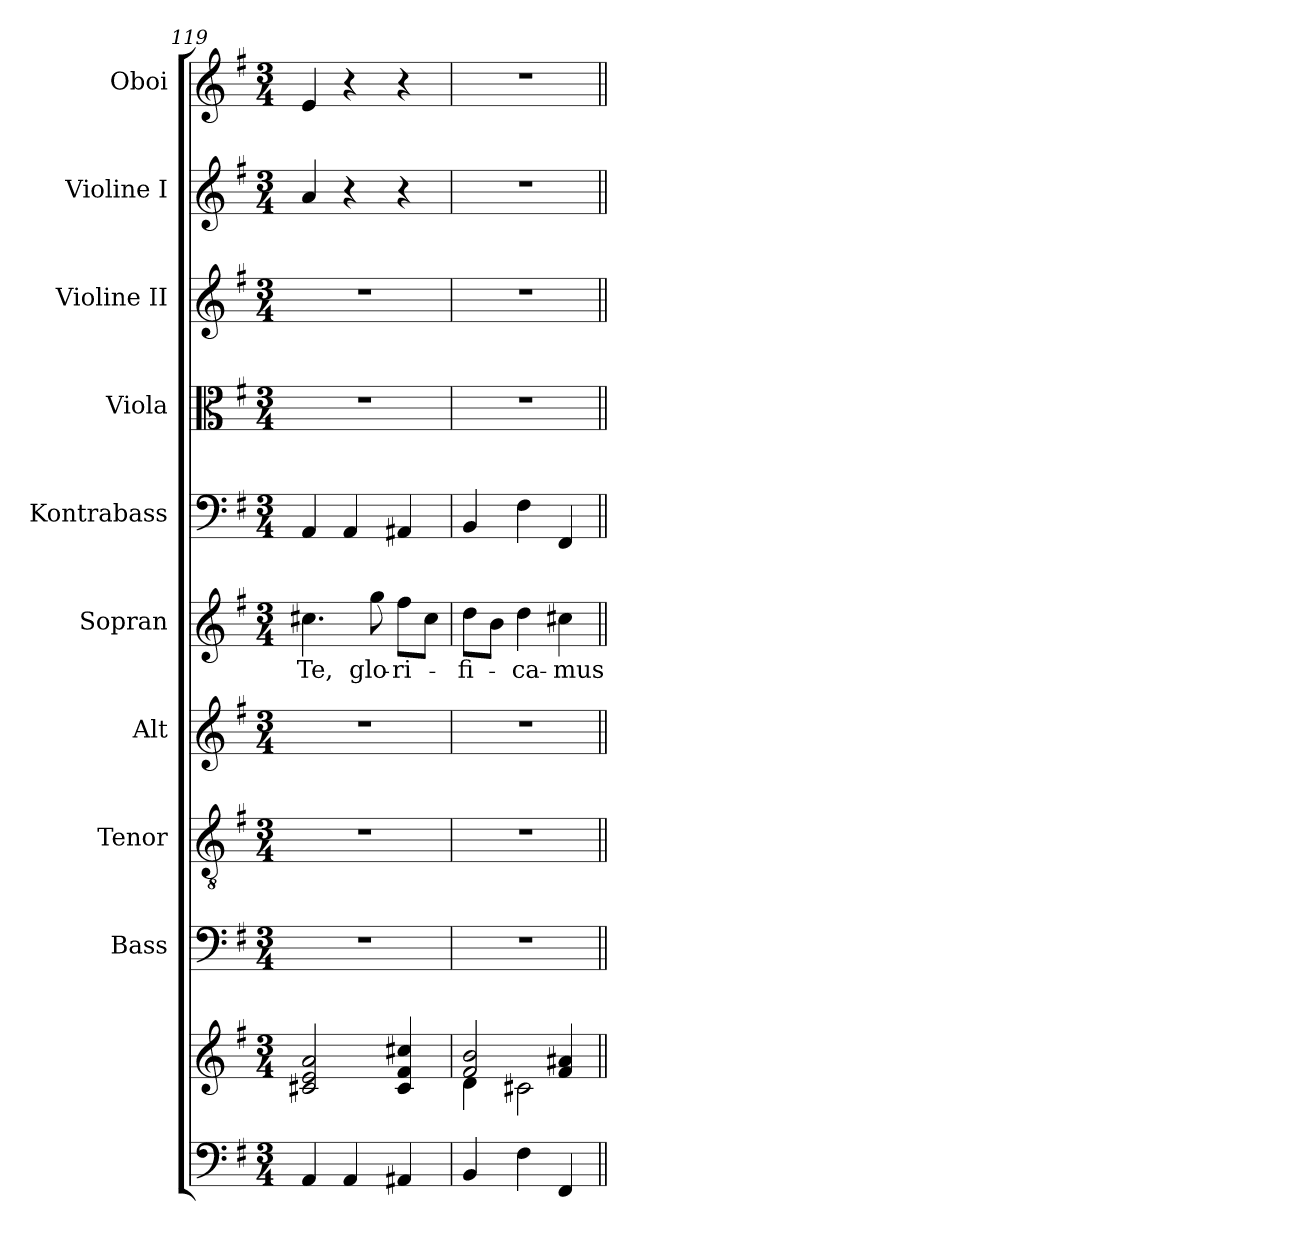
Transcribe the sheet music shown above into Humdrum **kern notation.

**kern	**kern	**kern	**kern	**kern	**kern	**text	**kern	**kern	**kern	**kern	**kern
*part10	*part10	*part9	*part8	*part7	*part6	*part6	*part5	*part4	*part3	*part2	*part1
*staff11	*staff10	*staff9	*staff8	*staff7	*staff6	*staff6	*staff5	*staff4	*staff3	*staff2	*staff1
*	*	*I"Bass	*I"Tenor	*I"Alt	*I"Sopran	*	*I"Kontrabass	*I"Viola	*I"Violine II	*I"Violine I	*I"Oboi
*	*	*I'B.	*I'T.	*I'A.	*I'S.	*	*I'Kb.	*I'Vla.	*I'Vl. II	*I'Vl. I	*I'Ob.
*clefF4	*clefG2	*clefF4	*clefGv2	*clefG2	*clefG2	*	*clefF4	*clefC3	*clefG2	*clefG2	*clefG2
*	*	*	*	*	*	*	*ITrd7c12	*	*	*	*
*k[f#]	*k[f#]	*k[f#]	*k[f#]	*k[f#]	*k[f#]	*	*k[f#]	*k[f#]	*k[f#]	*k[f#]	*k[f#]
*G:	*G:	*G:	*G:	*G:	*G:	*	*G:	*G:	*G:	*G:	*G:
*M3/4	*M3/4	*M3/4	*M3/4	*M3/4	*M3/4	*	*M3/4	*M3/4	*M3/4	*M3/4	*M3/4
=119	=119	=119	=119	=119	=119	=119	=119	=119	=119	=119	=119
!	!	!	!	!	!	!LO:LY:b	!	!	!	!	!
4AA/	2c#X/ 2e/ 2a/	2.r	2.r	2.r	4.cc#X\	Te,	4AAA/	2.r	2.r	4a/	4e/
4AA/	.	.	.	.	.	.	4AAA/	.	.	4r	4r
!	!	!	!	!	!	!LO:LY:b	!	!	!	!	!
.	.	.	.	.	8gg\	glo-	.	.	.	.	.
!	!	!	!	!	!	!LO:LY:b	!	!	!	!	!
4AA#X/	4c#/ 4f#/ 4cc#X/	.	.	.	8ff#\L	-ri-	4AAA#X/	.	.	4r	4r
.	.	.	.	.	8cc#\J	.	.	.	.	.	.
!!LO:PB:g=z
=120	=120	=120	=120	=120	=120	=120	=120	=120	=120	=120	=120
*	*^	*	*	*	*	*	*	*	*	*	*
!	!	!	!	!	!	!	!LO:LY:b	!	!	!	!	!
4BB/	2f#/ 2b/	4d\	2.r	2.r	2.r	8dd\L	-fi-	4BBB/	2.r	2.r	2.r	2.r
.	.	.	.	.	.	8b\J	.	.	.	.	.	.
!	!	!	!	!	!	!	!LO:LY:b	!	!	!	!	!
4F#\	.	2c#X\	.	.	.	4dd\	-ca-	4FF#\	.	.	.	.
!	!	!	!	!	!	!	!LO:LY:b	!	!	!	!	!
4FF#/	4f#/ 4a#X/	.	.	.	.	4cc#X\	-mus	4FFF#/	.	.	.	.
*	*v	*v	*	*	*	*	*	*	*	*	*	*
=||	=||	=||	=||	=||	=||	=||	=||	=||	=||	=||	=||
*-	*-	*-	*-	*-	*-	*-	*-	*-	*-	*-	*-
